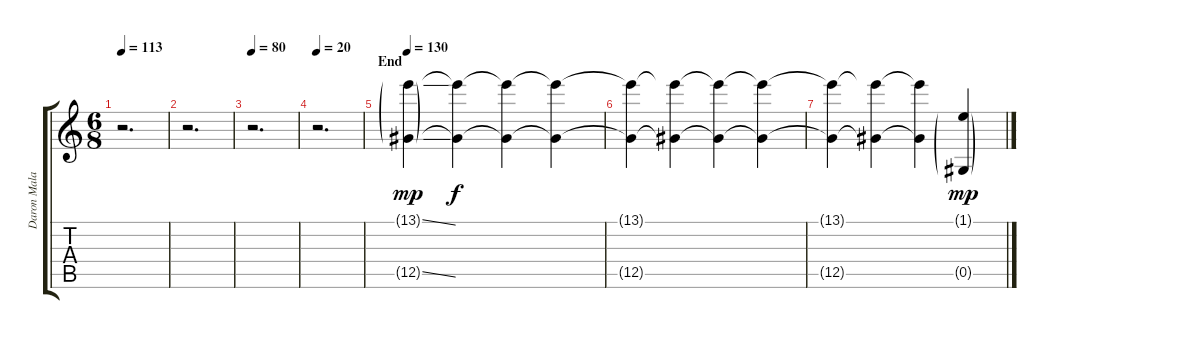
\track ("Daron Malakian" "Daron Mala") {instrument electricguitarjazz}
\staff {score tabs}
\tuning (Eb4 Bb3 Gb3 Db3 Ab2 Db2) {hide}
\ts (6 8)
\tempo 113
\clef g2
\ks c
r.2{d dy f} |
r.2{d} |
\tempo 80
r.2{d} |
\tempo 20
r.2{d} |
\section ("" "End")
\tempo 130
(13.1{ss g} 12.5{ss g}).4{dy mp} (13.1{t} 12.5{t}).4{dy f} (13.1{t} 12.5{t}).4 (13.1{t} 12.5{t}).4 |
(13.1{t} 12.5{t}).4 (13.1{t} 12.5{t}).4 (13.1{t} 12.5{t}).4 (13.1{t} 12.5{t}).4 |
(13.1{t} 12.5{t}).4 (13.1{t} 12.5{t}).4 (13.1{t} 12.5{t}).4 (1.1{g} 0.5{g}).4{dy mp}
